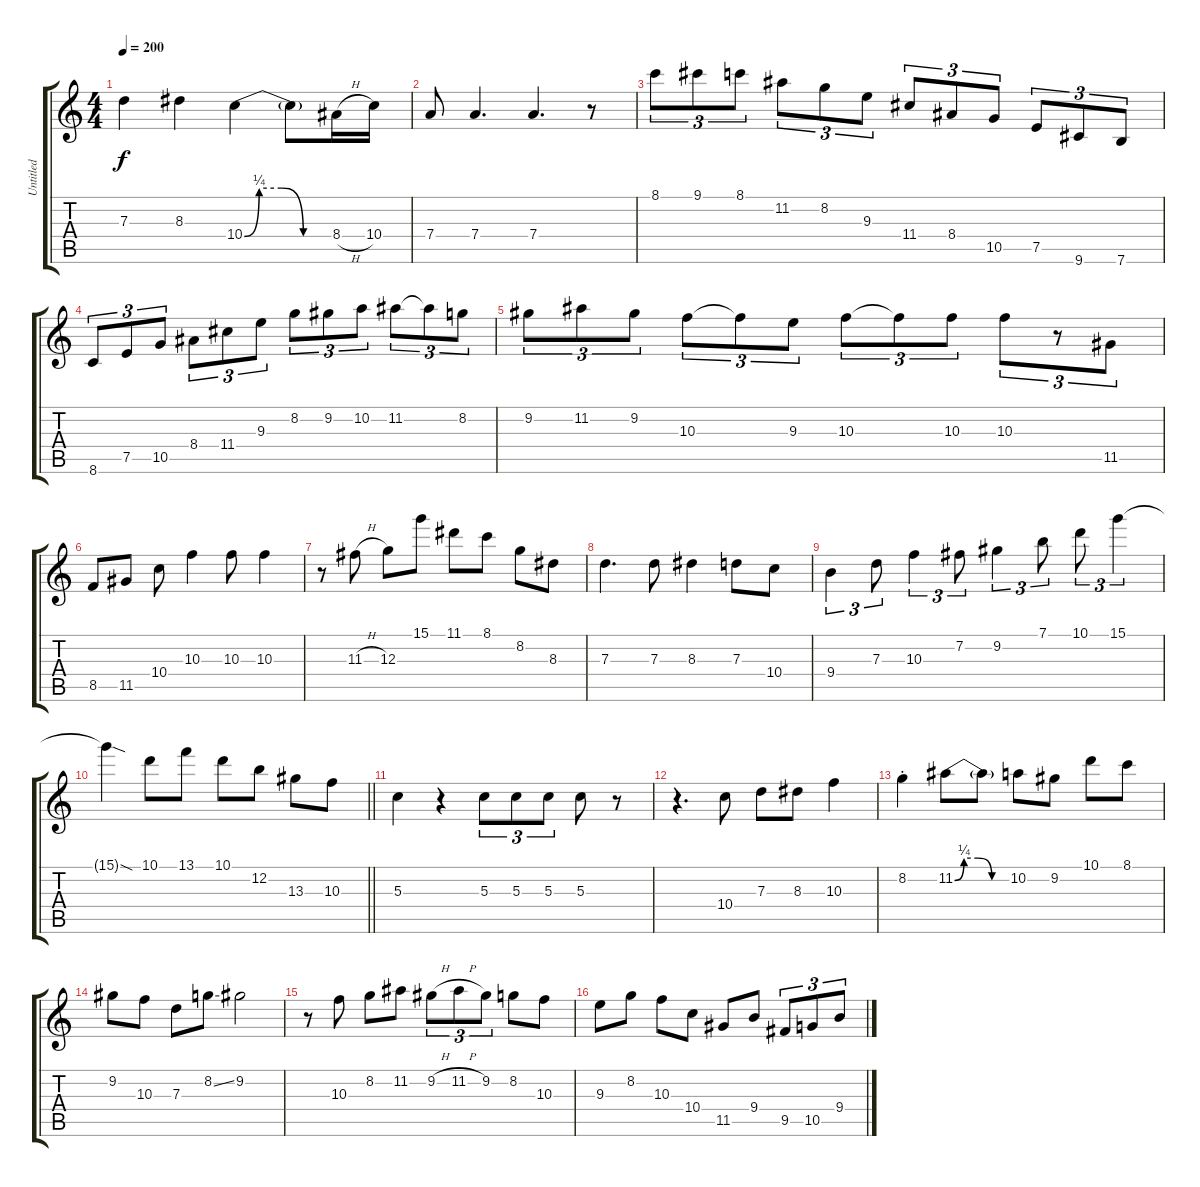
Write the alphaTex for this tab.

\track ("Untitled" "Untitled") {instrument acousticguitarsteel}
\staff {score tabs}
\tuning (E4 B3 G3 D3 A2 E2) {hide}
\ts (4 4)
\tempo 200
\clef g2
\ks c
7.3.4{dy f} 8.3.4 10.4{be (custom 0 0 10 1 25 1 40 0 60 0)}.4 10.4{t}.8 8.4{h}.16 10.4.16 |
7.4.8 7.4.4{d} 7.4.4{d} r.8 |
8.1.8{tu (3 2)} 9.1.8{tu (3 2)} 8.1.8{tu (3 2)} 11.2.8{tu (3 2)} 8.2.8{tu (3 2)} 9.3.8{tu (3 2)} 11.4.8{tu (3 2)} 8.4.8{tu (3 2)} 10.5.8{tu (3 2)} 7.5.8{tu (3 2)} 9.6.8{tu (3 2)} 7.6.8{tu (3 2)} |
8.6.8{tu (3 2)} 7.5.8{tu (3 2)} 10.5.8{tu (3 2)} 8.4.8{tu (3 2)} 11.4.8{tu (3 2)} 9.3.8{tu (3 2)} 8.2.8{tu (3 2)} 9.2.8{tu (3 2)} 10.2.8{tu (3 2)} 11.2.8{tu (3 2)} 11.2{t}.8{tu (3 2)} 8.2.8{tu (3 2)} |
9.2.8{tu (3 2)} 11.2.8{tu (3 2)} 9.2.8{tu (3 2)} 10.3.8{tu (3 2)} 10.3{t}.8{tu (3 2)} 9.3.8{tu (3 2)} 10.3.8{tu (3 2)} 10.3{t}.8{tu (3 2)} 10.3.8{tu (3 2)} 10.3.8{tu (3 2)} r.8{tu (3 2)} 11.5.8{tu (3 2)} |
8.5.8 11.5.8 10.4.8 10.3.4 10.3.8 10.3.4 |
r.8 11.3{h}.8 12.3.8 15.1.8 11.1.8 8.1.8 8.2.8 8.3.8 |
7.3.4{d} 7.3.8 8.3.4 7.3.8 10.4.8 |
9.4.4{tu (3 2)} 7.3.8{tu (3 2)} 10.3.4{tu (3 2)} 7.2.8{tu (3 2)} 9.2.4{tu (3 2)} 7.1.8{tu (3 2)} 10.1.8{tu (3 2)} 15.1.4{tu (3 2)} |
\barLineRight lightlight
15.1{sod t}.4 10.1.8 13.1.8 10.1.8 12.2.8 13.3.8 10.3.8 |
5.3.4 r.4 5.3.8{tu (3 2)} 5.3.8{tu (3 2)} 5.3.8{tu (3 2)} 5.3.8 r.8 |
r.4{d} 10.4.8 7.3.8 8.3.8 10.3.4 |
8.2{st}.4 11.2{be (custom 0 0 10 1 25 1 40 0 60 0)}.8 11.2{t}.8 10.2.8 9.2.8 10.1.8 8.1.8 |
9.2.8 10.3.8 7.3.8 8.2{ss}.8 9.2.2 |
r.8 10.3.8 8.2.8 11.2.8 9.2{h}.8{tu (3 2)} 11.2{h}.8{tu (3 2)} 9.2.8{tu (3 2)} 8.2.8 10.3.8 |
9.3.8 8.2.8 10.3.8 10.4.8 11.5.8 9.4.8 9.5.8{tu (3 2)} 10.5.8{tu (3 2)} 9.4.8{tu (3 2)}
